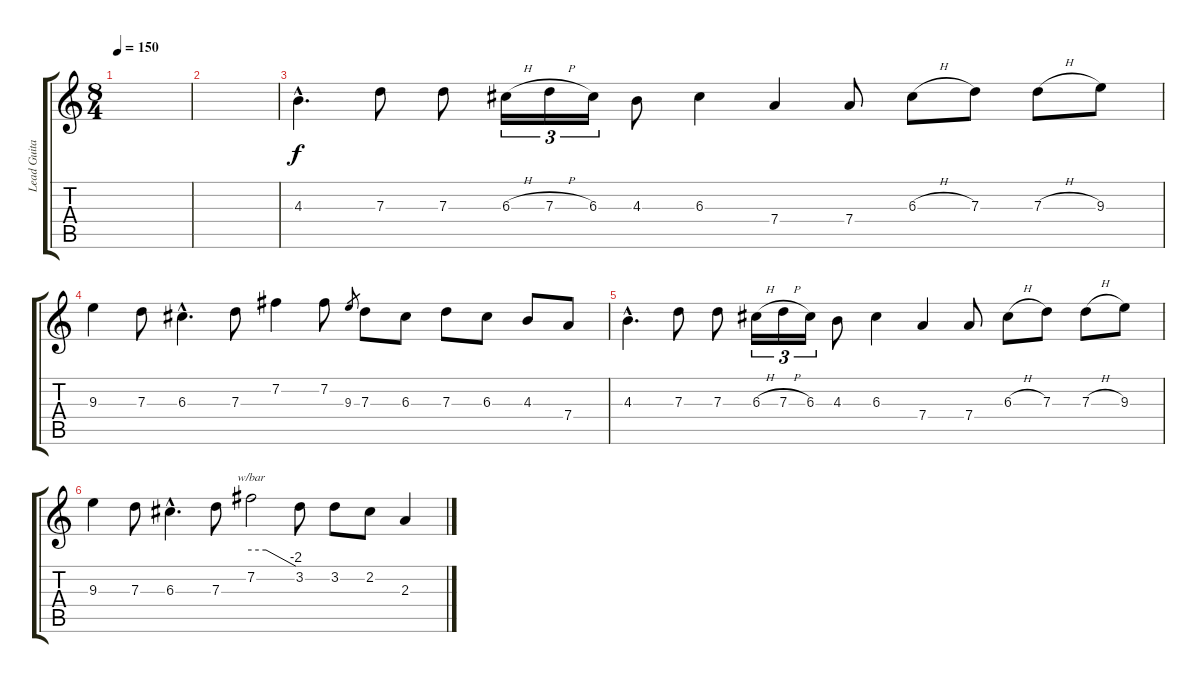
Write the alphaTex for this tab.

\track ("Lead Guitar" "Lead Guita") {instrument distortionguitar}
\staff {score tabs}
\tuning (E4 B3 G3 D3 A2 E2) {hide}
\ts (8 4)
\tempo 150
\clef g2
\ks c
|
|
4.3{hac}.4{d} 7.3.8 7.3.8 6.3{h}.16{tu (3 2)} 7.3{h}.16{tu (3 2)} 6.3.16{tu (3 2)} 4.3.8 6.3.4 7.4.4 7.4.8 6.3{h}.8 7.3.8 7.3{h}.8 9.3.8 |
9.3.4 7.3.8 6.3{hac}.4{d} 7.3.8 7.2.4 7.2.8 9.3.8{gr} 7.3.8 6.3.8 7.3.8 6.3.8 4.3.8 7.4.8 |
4.3{hac}.4{d} 7.3.8 7.3.8 6.3{h}.16{tu (3 2)} 7.3{h}.16{tu (3 2)} 6.3.16{tu (3 2)} 4.3.8 6.3.4 7.4.4 7.4.8 6.3{h}.8 7.3.8 7.3{h}.8 9.3.8 |
9.3.4 7.3.8 6.3{hac}.4{d} 7.3.8 7.2.2{tbe (custom default 0 0 20 0 60 -8)} 3.2.8 3.2.8 2.2.8 2.3.4
